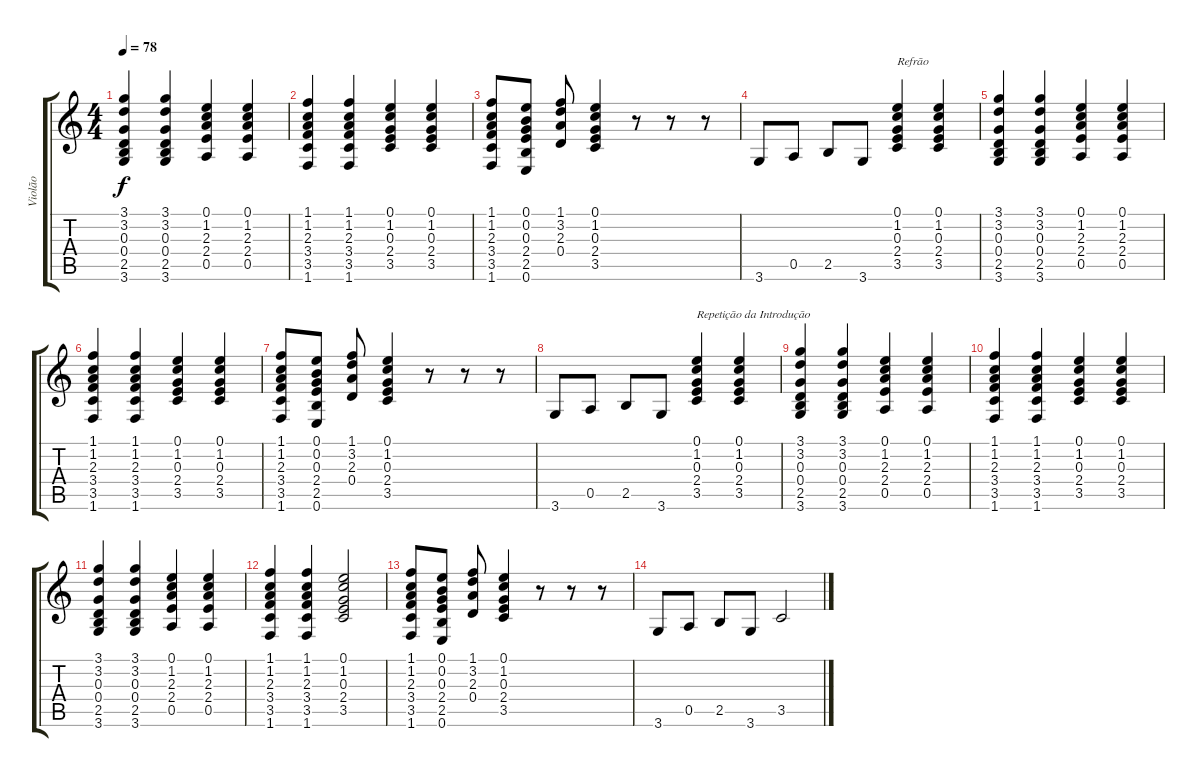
\track ("Violão" "Violão") {instrument acousticguitarnylon}
\staff {score tabs}
\tuning (E4 B3 G3 D3 A2 E2) {hide}
\ts (4 4)
\tempo 78
\clef g2
\ks c
(3.1 3.2 0.3 0.4 2.5 3.6).4{dy f} (3.1 3.2 0.3 0.4 2.5 3.6).4 (0.1 1.2 2.3 2.4 0.5).4 (0.1 1.2 2.3 2.4 0.5).4 |
(1.1 1.2 2.3 3.4 3.5 1.6).4 (1.1 1.2 2.3 3.4 3.5 1.6).4 (0.1 1.2 0.3 2.4 3.5).4 (0.1 1.2 0.3 2.4 3.5).4 |
(1.1 1.2 2.3 3.4 3.5 1.6).8 (0.1 0.2 0.3 2.4 2.5 0.6).8 (1.1 3.2 2.3 0.4).8 (0.1 1.2 0.3 2.4 3.5).4 r.8 r.8 r.8 |
3.6.8 0.5.8 2.5.8 3.6.8 (0.1 1.2 0.3 2.4 3.5).4{txt "Refrão"} (0.1 1.2 0.3 2.4 3.5).4 |
(3.1 3.2 0.3 0.4 2.5 3.6).4 (3.1 3.2 0.3 0.4 2.5 3.6).4 (0.1 1.2 2.3 2.4 0.5).4 (0.1 1.2 2.3 2.4 0.5).4 |
(1.1 1.2 2.3 3.4 3.5 1.6).4 (1.1 1.2 2.3 3.4 3.5 1.6).4 (0.1 1.2 0.3 2.4 3.5).4 (0.1 1.2 0.3 2.4 3.5).4 |
(1.1 1.2 2.3 3.4 3.5 1.6).8 (0.1 0.2 0.3 2.4 2.5 0.6).8 (1.1 3.2 2.3 0.4).8 (0.1 1.2 0.3 2.4 3.5).4 r.8 r.8 r.8 |
3.6.8 0.5.8 2.5.8 3.6.8 (0.1 1.2 0.3 2.4 3.5).4{txt "Repetição da Introdução" volume 10} (0.1 1.2 0.3 2.4 3.5).4 |
(3.1 3.2 0.3 0.4 2.5 3.6).4 (3.1 3.2 0.3 0.4 2.5 3.6).4 (0.1 1.2 2.3 2.4 0.5).4 (0.1 1.2 2.3 2.4 0.5).4 |
(1.1 1.2 2.3 3.4 3.5 1.6).4 (1.1 1.2 2.3 3.4 3.5 1.6).4 (0.1 1.2 0.3 2.4 3.5).4 (0.1 1.2 0.3 2.4 3.5).4 |
(3.1 3.2 0.3 0.4 2.5 3.6).4 (3.1 3.2 0.3 0.4 2.5 3.6).4 (0.1 1.2 2.3 2.4 0.5).4 (0.1 1.2 2.3 2.4 0.5).4 |
(1.1 1.2 2.3 3.4 3.5 1.6).4 (1.1 1.2 2.3 3.4 3.5 1.6).4 (0.1 1.2 0.3 2.4 3.5).2 |
(1.1 1.2 2.3 3.4 3.5 1.6).8 (0.1 0.2 0.3 2.4 2.5 0.6).8 (1.1 3.2 2.3 0.4).8 (0.1 1.2 0.3 2.4 3.5).4 r.8 r.8 r.8 |
3.6.8 0.5.8 2.5.8 3.6.8 3.5.2
